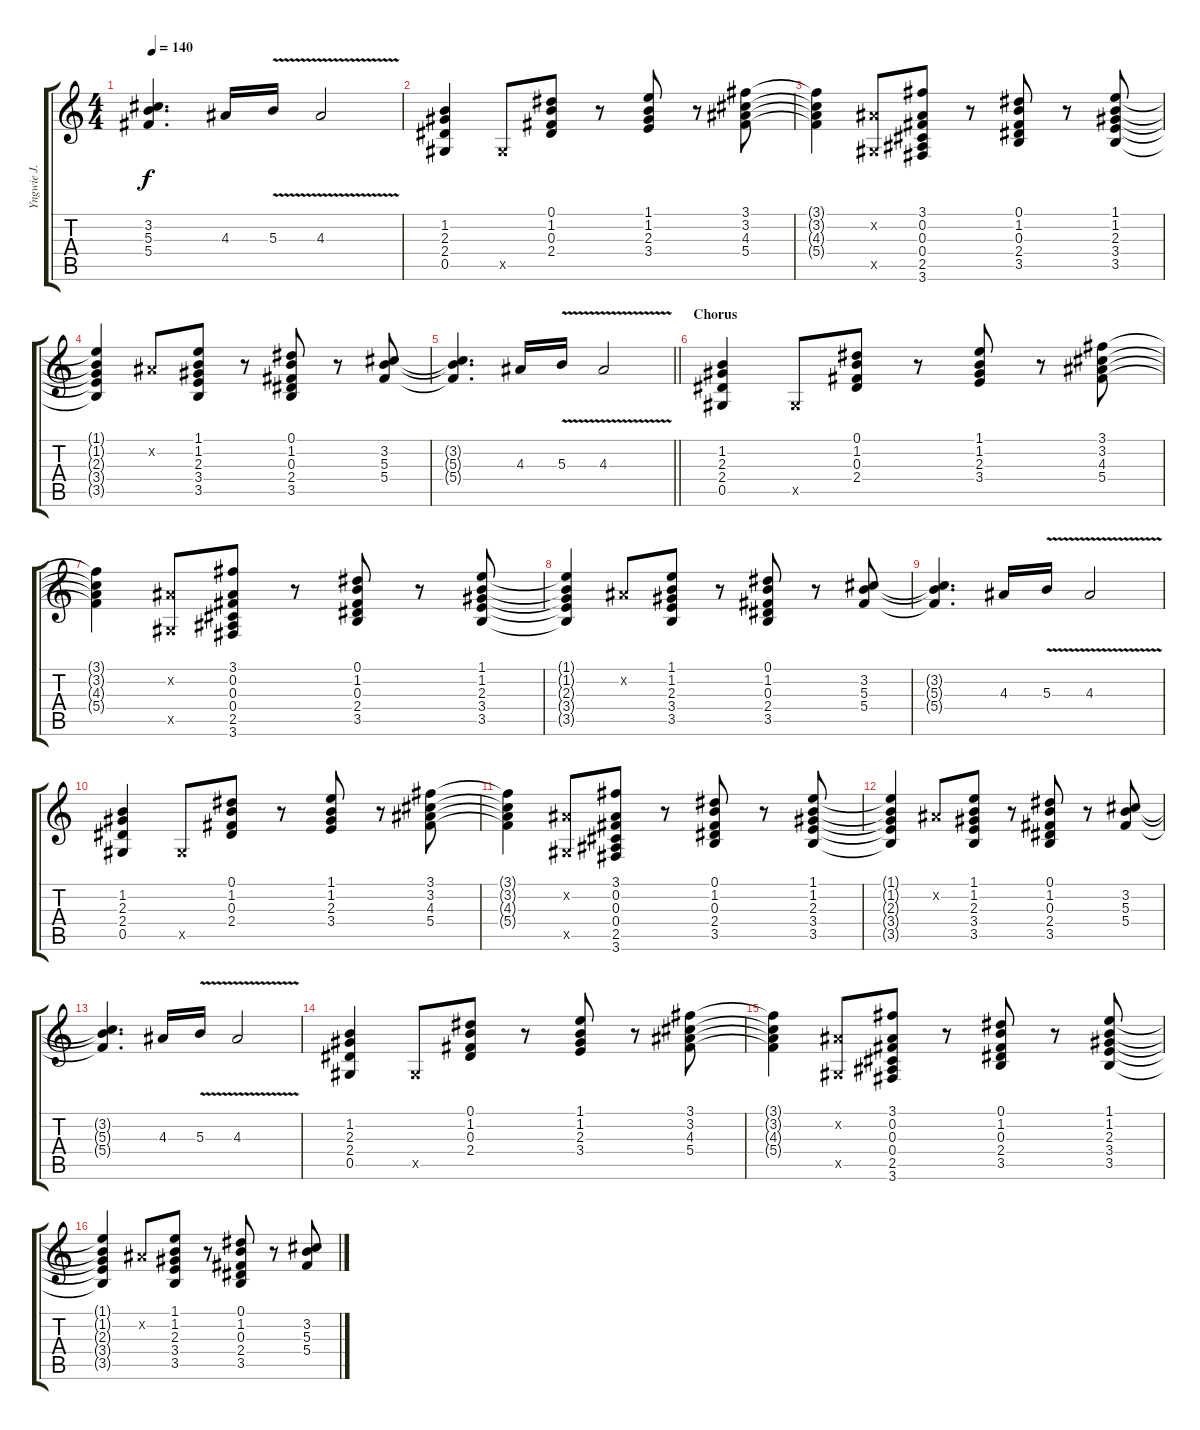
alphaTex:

\track ("Yngwie J. Malmsteen" "Yngwie J. ") {instrument overdrivenguitar}
\staff {score tabs}
\tuning (Eb4 Bb3 Gb3 Db3 Ab2 Eb2) {hide}
\ts (4 4)
\tempo 140
\clef g2
\ks c
(3.2{t} 5.3{t} 5.4{t}).4{d dy f} 4.3.16 5.3{v}.16 4.3{v}.2 |
(1.2 2.3 2.4 0.5).4 0.5{x}.8 (0.1 1.2 0.3 2.4).8 r.8 (1.1 1.2 2.3 3.4).8 r.8 (3.1 3.2 4.3 5.4).8 |
(3.1{t} 3.2{t} 4.3{t} 5.4{t}).4 (0.2{x} 0.5{x}).8 (3.1 0.2 0.3 0.4 2.5 3.6).8 r.8 (0.1 1.2 0.3 2.4 3.5).8 r.8 (1.1 1.2 2.3 3.4 3.5).8 |
(1.1{t} 1.2{t} 2.3{t} 3.4{t} 3.5{t}).4 0.2{x}.8 (1.1 1.2 2.3 3.4 3.5).8 r.8 (0.1 1.2 0.3 2.4 3.5).8 r.8 (3.2 5.3 5.4).8 |
\barLineRight lightlight
(3.2{t} 5.3{t} 5.4{t}).4{d} 4.3.16 5.3{v}.16 4.3{v}.2 |
\section ("" "Chorus")
(1.2 2.3 2.4 0.5).4 0.5{x}.8 (0.1 1.2 0.3 2.4).8 r.8 (1.1 1.2 2.3 3.4).8 r.8 (3.1 3.2 4.3 5.4).8 |
(3.1{t} 3.2{t} 4.3{t} 5.4{t}).4 (0.2{x} 0.5{x}).8 (3.1 0.2 0.3 0.4 2.5 3.6).8 r.8 (0.1 1.2 0.3 2.4 3.5).8 r.8 (1.1 1.2 2.3 3.4 3.5).8 |
(1.1{t} 1.2{t} 2.3{t} 3.4{t} 3.5{t}).4 0.2{x}.8 (1.1 1.2 2.3 3.4 3.5).8 r.8 (0.1 1.2 0.3 2.4 3.5).8 r.8 (3.2 5.3 5.4).8 |
(3.2{t} 5.3{t} 5.4{t}).4{d} 4.3.16 5.3{v}.16 4.3{v}.2 |
(1.2 2.3 2.4 0.5).4 0.5{x}.8 (0.1 1.2 0.3 2.4).8 r.8 (1.1 1.2 2.3 3.4).8 r.8 (3.1 3.2 4.3 5.4).8 |
(3.1{t} 3.2{t} 4.3{t} 5.4{t}).4 (0.2{x} 0.5{x}).8 (3.1 0.2 0.3 0.4 2.5 3.6).8 r.8 (0.1 1.2 0.3 2.4 3.5).8 r.8 (1.1 1.2 2.3 3.4 3.5).8 |
(1.1{t} 1.2{t} 2.3{t} 3.4{t} 3.5{t}).4 0.2{x}.8 (1.1 1.2 2.3 3.4 3.5).8 r.8 (0.1 1.2 0.3 2.4 3.5).8 r.8 (3.2 5.3 5.4).8 |
(3.2{t} 5.3{t} 5.4{t}).4{d} 4.3.16 5.3{v}.16 4.3{v}.2 |
(1.2 2.3 2.4 0.5).4 0.5{x}.8 (0.1 1.2 0.3 2.4).8 r.8 (1.1 1.2 2.3 3.4).8 r.8 (3.1 3.2 4.3 5.4).8 |
(3.1{t} 3.2{t} 4.3{t} 5.4{t}).4 (0.2{x} 0.5{x}).8 (3.1 0.2 0.3 0.4 2.5 3.6).8 r.8 (0.1 1.2 0.3 2.4 3.5).8 r.8 (1.1 1.2 2.3 3.4 3.5).8 |
(1.1{t} 1.2{t} 2.3{t} 3.4{t} 3.5{t}).4 0.2{x}.8 (1.1 1.2 2.3 3.4 3.5).8 r.8 (0.1 1.2 0.3 2.4 3.5).8 r.8 (3.2 5.3 5.4).8
